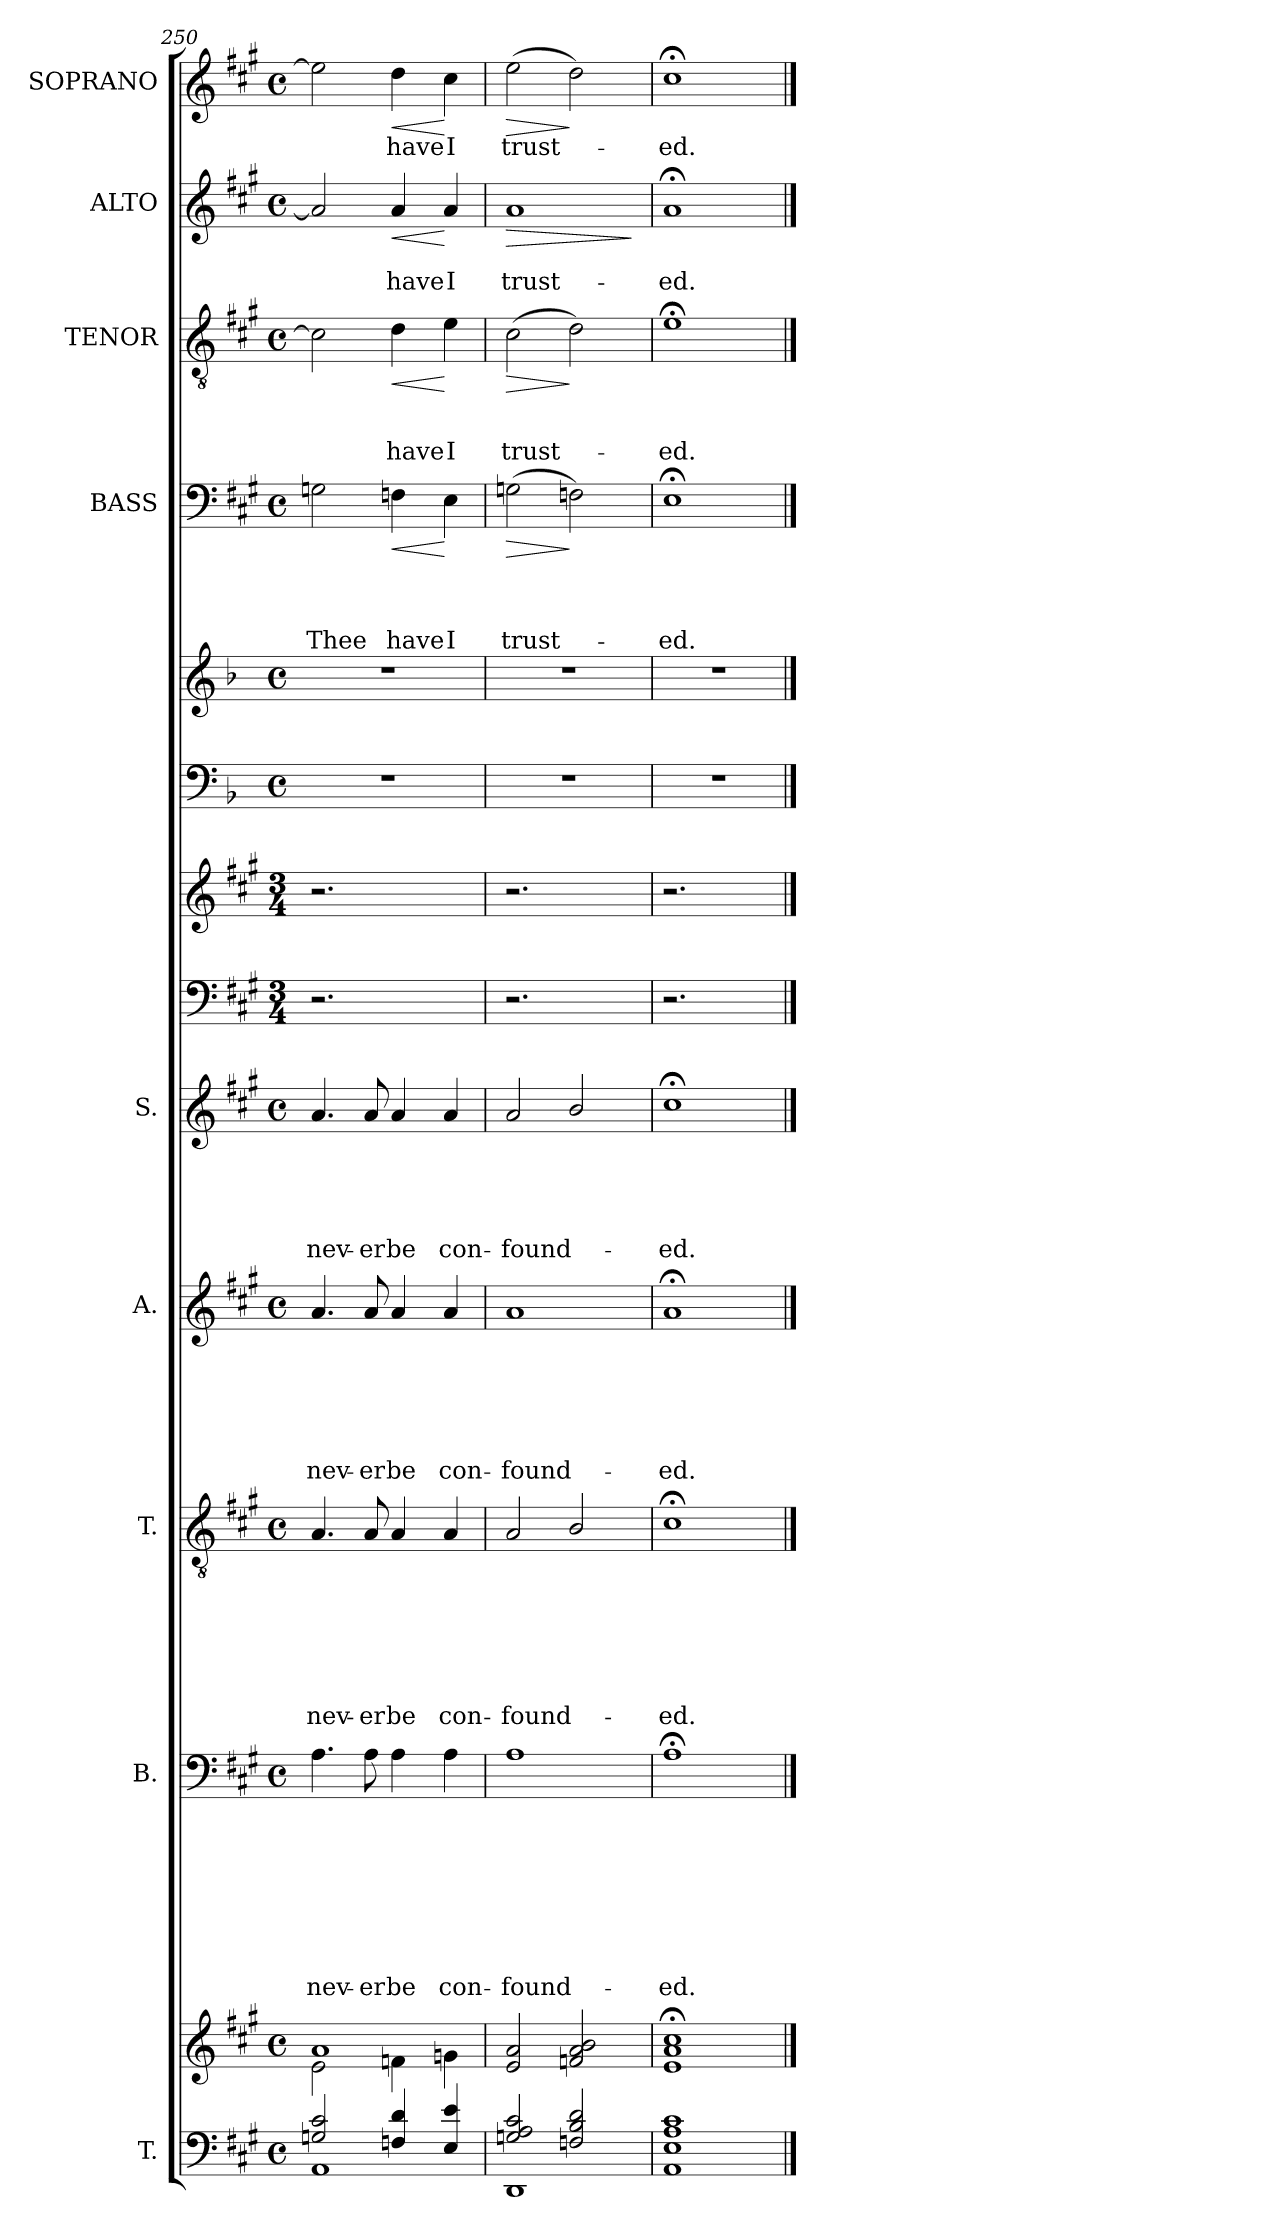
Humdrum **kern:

**kern	**kern	**kern	**text	**text	**text	**text	**text	**text	**text	**text	**kern	**text	**text	**text	**text	**text	**text	**text	**kern	**text	**text	**text	**text	**text	**text	**kern	**text	**text	**text	**text	**text	**kern	**kern	**kern	**kern	**kern	**text	**text	**text	**text	**dynam	**kern	**text	**text	**text	**dynam	**kern	**text	**text	**dynam	**kern	**text	**dynam
*part13	*part13	*part12	*part12	*part12	*part12	*part12	*part12	*part12	*part12	*part12	*part11	*part11	*part11	*part11	*part11	*part11	*part11	*part11	*part10	*part10	*part10	*part10	*part10	*part10	*part10	*part9	*part9	*part9	*part9	*part9	*part9	*part8	*part7	*part6	*part5	*part4	*part4	*part4	*part4	*part4	*part4	*part3	*part3	*part3	*part3	*part3	*part2	*part2	*part2	*part2	*part1	*part1	*part1
*staff14	*staff13	*staff12	*staff12	*staff12	*staff12	*staff12	*staff12	*staff12	*staff12	*staff12	*staff11	*staff11	*staff11	*staff11	*staff11	*staff11	*staff11	*staff11	*staff10	*staff10	*staff10	*staff10	*staff10	*staff10	*staff10	*staff9	*staff9	*staff9	*staff9	*staff9	*staff9	*staff8	*staff7	*staff6	*staff5	*staff4	*staff4	*staff4	*staff4	*staff4	*staff4	*staff3	*staff3	*staff3	*staff3	*staff3	*staff2	*staff2	*staff2	*staff2	*staff1	*staff1	*staff1
*I"T.	*	*I"B.	*	*	*	*	*	*	*	*	*I"T.	*	*	*	*	*	*	*	*I"A.	*	*	*	*	*	*	*I"S.	*	*	*	*	*	*	*	*	*	*I"BASS	*	*	*	*	*	*I"TENOR	*	*	*	*	*I"ALTO	*	*	*	*I"SOPRANO	*	*
*	*	*	*	*	*	*	*	*	*	*	*	*	*	*	*	*	*	*	*	*	*	*	*	*	*	*	*	*	*	*	*	*	*	*	*	*I'B.	*	*	*	*	*	*I'T.	*	*	*	*	*I'A.	*	*	*	*I'S.	*	*
*clefF4	*clefG2	*clefF4	*	*	*	*	*	*	*	*	*clefGv2	*	*	*	*	*	*	*	*clefG2	*	*	*	*	*	*	*clefG2	*	*	*	*	*	*clefF4	*clefG2	*clefF4	*clefG2	*clefF4	*	*	*	*	*	*clefGv2	*	*	*	*	*clefG2	*	*	*	*clefG2	*	*
*k[f#c#g#]	*k[f#c#g#]	*k[f#c#g#]	*	*	*	*	*	*	*	*	*k[f#c#g#]	*	*	*	*	*	*	*	*k[f#c#g#]	*	*	*	*	*	*	*k[f#c#g#]	*	*	*	*	*	*k[f#c#g#]	*k[f#c#g#]	*k[b-]	*k[b-]	*k[f#c#g#]	*	*	*	*	*	*k[f#c#g#]	*	*	*	*	*k[f#c#g#]	*	*	*	*k[f#c#g#]	*	*
*A:	*A:	*A:	*	*	*	*	*	*	*	*	*A:	*	*	*	*	*	*	*	*A:	*	*	*	*	*	*	*A:	*	*	*	*	*	*A:	*A:	*F:	*F:	*A:	*	*	*	*	*	*A:	*	*	*	*	*A:	*	*	*	*A:	*	*
*M4/4	*M4/4	*M4/4	*	*	*	*	*	*	*	*	*M4/4	*	*	*	*	*	*	*	*M4/4	*	*	*	*	*	*	*M4/4	*	*	*	*	*	*M3/4	*M3/4	*M4/4	*M4/4	*M4/4	*	*	*	*	*	*M4/4	*	*	*	*	*M4/4	*	*	*	*M4/4	*	*
*met(c)	*met(c)	*met(c)	*	*	*	*	*	*	*	*	*met(c)	*	*	*	*	*	*	*	*met(c)	*	*	*	*	*	*	*met(c)	*	*	*	*	*	*	*	*met(c)	*met(c)	*met(c)	*	*	*	*	*	*met(c)	*	*	*	*	*met(c)	*	*	*	*met(c)	*	*
=250	=250	=250	=250	=250	=250	=250	=250	=250	=250	=250	=250	=250	=250	=250	=250	=250	=250	=250	=250	=250	=250	=250	=250	=250	=250	=250	=250	=250	=250	=250	=250	=250	=250	=250	=250	=250	=250	=250	=250	=250	=250	=250	=250	=250	=250	=250	=250	=250	=250	=250	=250	=250	=250
*^	*^	*	*	*	*	*	*	*	*	*	*	*	*	*	*	*	*	*	*	*	*	*	*	*	*	*	*	*	*	*	*	*	*	*	*	*	*	*	*	*	*	*	*	*	*	*	*	*	*	*	*	*	*
!	!	!	!	!	!	!	!	!	!	!	!	!LO:LY:b	!	!	!	!	!	!	!	!LO:LY:b	!	!	!	!	!	!	!LO:LY:b	!	!	!	!	!	!LO:LY:b	!	!	!	!	!	!	!	!	!LO:LY:b	!	!	!	!	!	!	!	!	!	!	!	!	!
2Gn/ 2c#/	1AA	1a	2e\	4.A\	.	.	.	.	.	.	.	nev-	4.A/	.	.	.	.	.	.	nev-	4.a/	.	.	.	.	.	nev-	4.a/	.	.	.	.	nev-	2.r	2.r	1r	1r	2Gn\	.	.	.	Thee	.	2c#\]	.	.	.	.	2a/]	.	.	.	2ee\]	.	.
!	!	!	!	!	!	!	!	!	!	!	!	!LO:LY:b	!	!	!	!	!	!	!	!LO:LY:b	!	!	!	!	!	!	!LO:LY:b	!	!	!	!	!	!LO:LY:b	!	!	!	!	!	!	!	!	!	!	!	!	!	!	!	!	!	!	!	!	!	!
.	.	.	.	8A\	.	.	.	.	.	.	.	-er	8A/	.	.	.	.	.	.	-er	8a/	.	.	.	.	.	-er	8a/	.	.	.	.	-er	.	.	.	.	.	.	.	.	.	.	.	.	.	.	.	.	.	.	.	.	.	.
!	!	!	!	!	!	!	!	!	!	!	!	!LO:LY:b	!	!	!	!	!	!	!	!LO:LY:b	!	!	!	!	!	!	!LO:LY:b	!	!	!	!	!	!LO:LY:b	!	!	!	!	!	!	!	!	!LO:LY:b	!LO:HP:b	!	!	!	!LO:LY:b	!LO:HP:b	!	!	!LO:LY:b	!LO:HP:b	!	!LO:LY:b	!LO:HP:b
4Fn/ 4d/	.	.	4fn\	4A\	.	.	.	.	.	.	.	be	4A/	.	.	.	.	.	.	be	4a/	.	.	.	.	.	be	4a/	.	.	.	.	be	.	.	.	.	4Fn\	.	.	.	have	<	4d\	.	.	have	<	4a/	.	have	<	4dd\	have	<
!	!	!	!	!	!	!	!	!	!	!	!	!LO:LY:b	!	!	!	!	!	!	!	!LO:LY:b	!	!	!	!	!	!	!LO:LY:b	!	!	!	!	!	!LO:LY:b	!	!	!	!	!	!	!	!	!LO:LY:b	!	!	!	!	!LO:LY:b	!	!	!	!LO:LY:b	!	!	!LO:LY:b	!
4E/ 4e/	.	.	4gn\	4A\	.	.	.	.	.	.	.	con-	4A/	.	.	.	.	.	.	con-	4a/	.	.	.	.	.	con-	4a/	.	.	.	.	con-	4ryy	4ryy	.	.	4E\	.	.	.	I	[	4e\	.	.	I	[	4a/	.	I	[	4cc#\	I	[
=251	=251	=251	=251	=251	=251	=251	=251	=251	=251	=251	=251	=251	=251	=251	=251	=251	=251	=251	=251	=251	=251	=251	=251	=251	=251	=251	=251	=251	=251	=251	=251	=251	=251	=251	=251	=251	=251	=251	=251	=251	=251	=251	=251	=251	=251	=251	=251	=251	=251	=251	=251	=251	=251	=251	=251
!	!	!	!	!	!	!	!	!	!	!	!	!LO:LY:b	!	!	!	!	!	!	!	!LO:LY:b	!	!	!	!	!	!	!LO:LY:b	!	!	!	!	!	!LO:LY:b	!	!	!	!	!	!	!	!	!LO:LY:b	!LO:HP:b	!	!	!	!LO:LY:b	!LO:HP:b	!	!	!LO:LY:b	!LO:HP:b	!	!LO:LY:b	!LO:HP:b
*	*	*v	*v	*	*	*	*	*	*	*	*	*	*	*	*	*	*	*	*	*	*	*	*	*	*	*	*	*	*	*	*	*	*	*	*	*	*	*	*	*	*	*	*	*	*	*	*	*	*	*	*	*	*	*	*
2Gn/ 2A/ 2c#/	1DD	2e/ 2a/	1A	.	.	.	.	.	.	.	-found-	2A/	.	.	.	.	.	.	-found-	1a	.	.	.	.	.	-found-	2a/	.	.	.	.	-found-	2.r	2.r	1r	1r	(>2Gn\	.	.	.	trust-	>	(>2c#\	.	.	trust-	>	1a	.	trust-	>	(>2ee\	trust-	>
2Fn/ 2B/ 2d/	.	2fn/ 2a/ 2b/	.	.	.	.	.	.	.	.	.	2B/	.	.	.	.	.	.	.	.	.	.	.	.	.	.	2b/	.	.	.	.	.	.	.	.	.	2Fn\)	.	.	.	.	]	2d\)	.	.	.	]	.	.	.	.	2dd\)	.	]
.	.	.	.	.	.	.	.	.	.	.	.	.	.	.	.	.	.	.	.	.	.	.	.	.	.	.	.	.	.	.	.	.	4ryy	4ryy	.	.	.	.	.	.	.	.	.	.	.	.	.	.	.	.	.	.	.	.
*v	*v	*	*	*	*	*	*	*	*	*	*	*	*	*	*	*	*	*	*	*	*	*	*	*	*	*	*	*	*	*	*	*	*	*	*	*	*	*	*	*	*	*	*	*	*	*	*	*	*	*	*	*	*	*
.	.	.	.	.	.	.	.	.	.	.	.	.	.	.	.	.	.	.	.	.	.	.	.	.	.	.	.	.	.	.	.	.	.	.	.	.	.	.	.	.	.	.	.	.	.	.	.	.	.	]	.	.	.
=252	=252	=252	=252	=252	=252	=252	=252	=252	=252	=252	=252	=252	=252	=252	=252	=252	=252	=252	=252	=252	=252	=252	=252	=252	=252	=252	=252	=252	=252	=252	=252	=252	=252	=252	=252	=252	=252	=252	=252	=252	=252	=252	=252	=252	=252	=252	=252	=252	=252	=252	=252	=252	=252
!	!	!	!	!	!	!	!	!	!	!LO:LY:b	!	!	!	!	!	!	!	!LO:LY:b	!	!	!	!	!	!	!LO:LY:b	!	!	!	!	!	!LO:LY:b	!	!	!	!	!	!	!	!	!LO:LY:b	!	!	!	!	!LO:LY:b	!	!	!	!LO:LY:b	!	!	!LO:LY:b	!
1AA 1E 1A 1c#	1e; 1a; 1cc#;	1A;	.	.	.	.	.	.	.	-ed.	1c#;	.	.	.	.	.	.	-ed.	1a;<	.	.	.	.	.	-ed.	1cc#;	.	.	.	.	-ed.	2.r	2.r	1r	1r	1E;	.	.	.	-ed.	.	1e;	.	.	-ed.	.	1a;<	.	-ed.	.	1cc#;	-ed.	.
.	.	.	.	.	.	.	.	.	.	.	.	.	.	.	.	.	.	.	.	.	.	.	.	.	.	.	.	.	.	.	.	4ryy	4ryy	.	.	.	.	.	.	.	.	.	.	.	.	.	.	.	.	.	.	.	.
==	==	==	==	==	==	==	==	==	==	==	==	==	==	==	==	==	==	==	==	==	==	==	==	==	==	==	==	==	==	==	==	==	==	==	==	==	==	==	==	==	==	==	==	==	==	==	==	==	==	==	==	==	==
*-	*-	*-	*-	*-	*-	*-	*-	*-	*-	*-	*-	*-	*-	*-	*-	*-	*-	*-	*-	*-	*-	*-	*-	*-	*-	*-	*-	*-	*-	*-	*-	*-	*-	*-	*-	*-	*-	*-	*-	*-	*-	*-	*-	*-	*-	*-	*-	*-	*-	*-	*-	*-	*-
